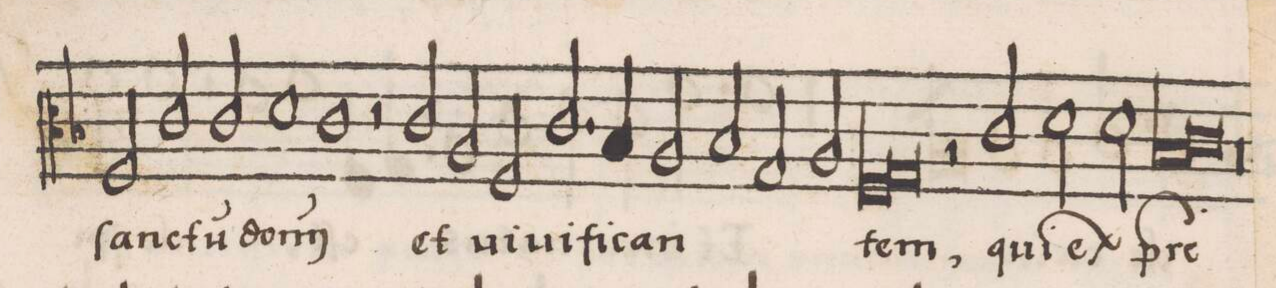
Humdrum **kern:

**kern	**text
*I"ALTVS	*
*clefC3	*
*k[b-]	*
*M2/1	*
2r	.
2F/	ſanc-
=159-	=159-
2c/	-tu(m)
2c/	do-
1d	-mi-
=160-	=160-
1c	-(num)
2r	.
2c/	et
=161-	=161-
2A/	ui-
2F/	.
2.c/	-ui-
4B-/	-fi-
=162-	=162-
2A/	-can-
2B-/	.
2G/	.
2A/	.
=163-	=163-
*lig	*
1F	-tem,
1G	.
*Xlig	*
=164-	=164-
2r	.
2c/	qui
2d\	ex
2d\	p(at)-
=165-	=165-
*lig	*
1B-	-re
*custos:B-	*
1c	.
*Xlig	*
=166-	=166-
0r	.
=167-	=167-
1r	.
2r	.
*-	*-
